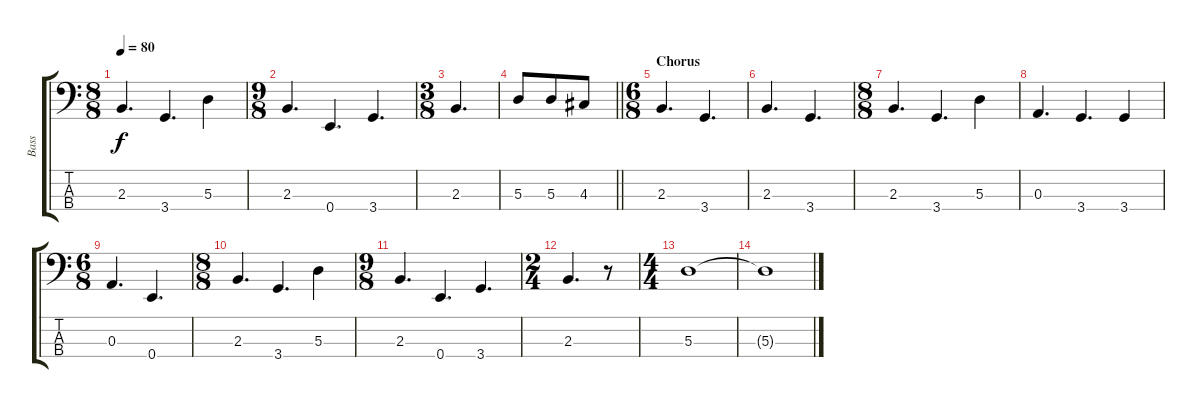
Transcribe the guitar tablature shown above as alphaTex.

\track ("Bass" "Bass") {instrument electricbassfinger}
\staff {score tabs}
\tuning (G2 D2 A1 E1) {hide}
\ts (8 8)
\tempo 80
\clef f4
\ks c
2.3.4{d dy f} 3.4.4{d} 5.3.4 |
\ts (9 8)
2.3.4{d} 0.4.4{d} 3.4.4{d} |
\ts (3 8)
2.3.4{d} |
\barLineRight lightlight
5.3.8 5.3.8 4.3.8 |
\ts (6 8)
\section ("" "Chorus")
2.3.4{d} 3.4.4{d} |
2.3.4{d} 3.4.4{d} |
\ts (8 8)
2.3.4{d} 3.4.4{d} 5.3.4 |
0.3.4{d} 3.4.4{d} 3.4.4 |
\ts (6 8)
0.3.4{d} 0.4.4{d} |
\ts (8 8)
2.3.4{d} 3.4.4{d} 5.3.4 |
\ts (9 8)
2.3.4{d} 0.4.4{d} 3.4.4{d} |
\ts (2 4)
2.3.4{d} r.8 |
\ts (4 4)
5.3.1 |
5.3{t}.1
